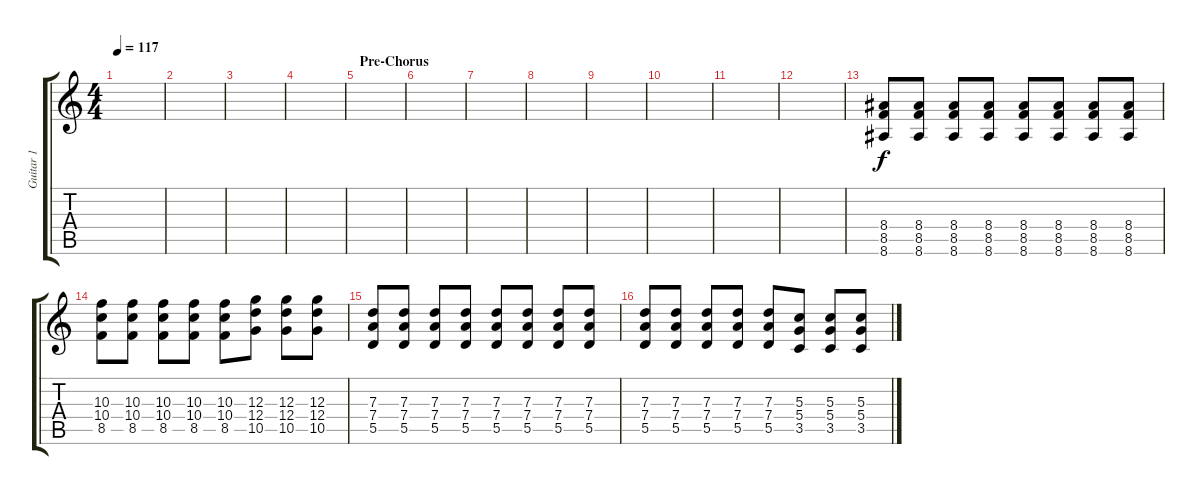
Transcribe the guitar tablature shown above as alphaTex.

\track ("Guitar 1" "Guitar 1") {instrument acousticguitarnylon}
\staff {score tabs}
\tuning (E4 B3 G3 D3 A2 D2) {hide}
\ts (4 4)
\tempo 117
\clef g2
\ks c
|
|
|
|
\section ("" "Pre-Chorus")
|
|
|
|
|
|
|
|
(8.4 8.5 8.6).8 (8.4 8.5 8.6).8 (8.4 8.5 8.6).8 (8.4 8.5 8.6).8 (8.4 8.5 8.6).8 (8.4 8.5 8.6).8 (8.4 8.5 8.6).8 (8.4 8.5 8.6).8 |
(10.3 10.4 8.5).8 (10.3 10.4 8.5).8 (10.3 10.4 8.5).8 (10.3 10.4 8.5).8 (10.3 10.4 8.5).8 (12.3 12.4 10.5).8 (12.3 12.4 10.5).8 (12.3 12.4 10.5).8 |
(7.3 7.4 5.5).8 (7.3 7.4 5.5).8 (7.3 7.4 5.5).8 (7.3 7.4 5.5).8 (7.3 7.4 5.5).8 (7.3 7.4 5.5).8 (7.3 7.4 5.5).8 (7.3 7.4 5.5).8 |
(7.3 7.4 5.5).8 (7.3 7.4 5.5).8 (7.3 7.4 5.5).8 (7.3 7.4 5.5).8 (7.3 7.4 5.5).8 (5.3 5.4 3.5).8 (5.3 5.4 3.5).8 (5.3 5.4 3.5).8
